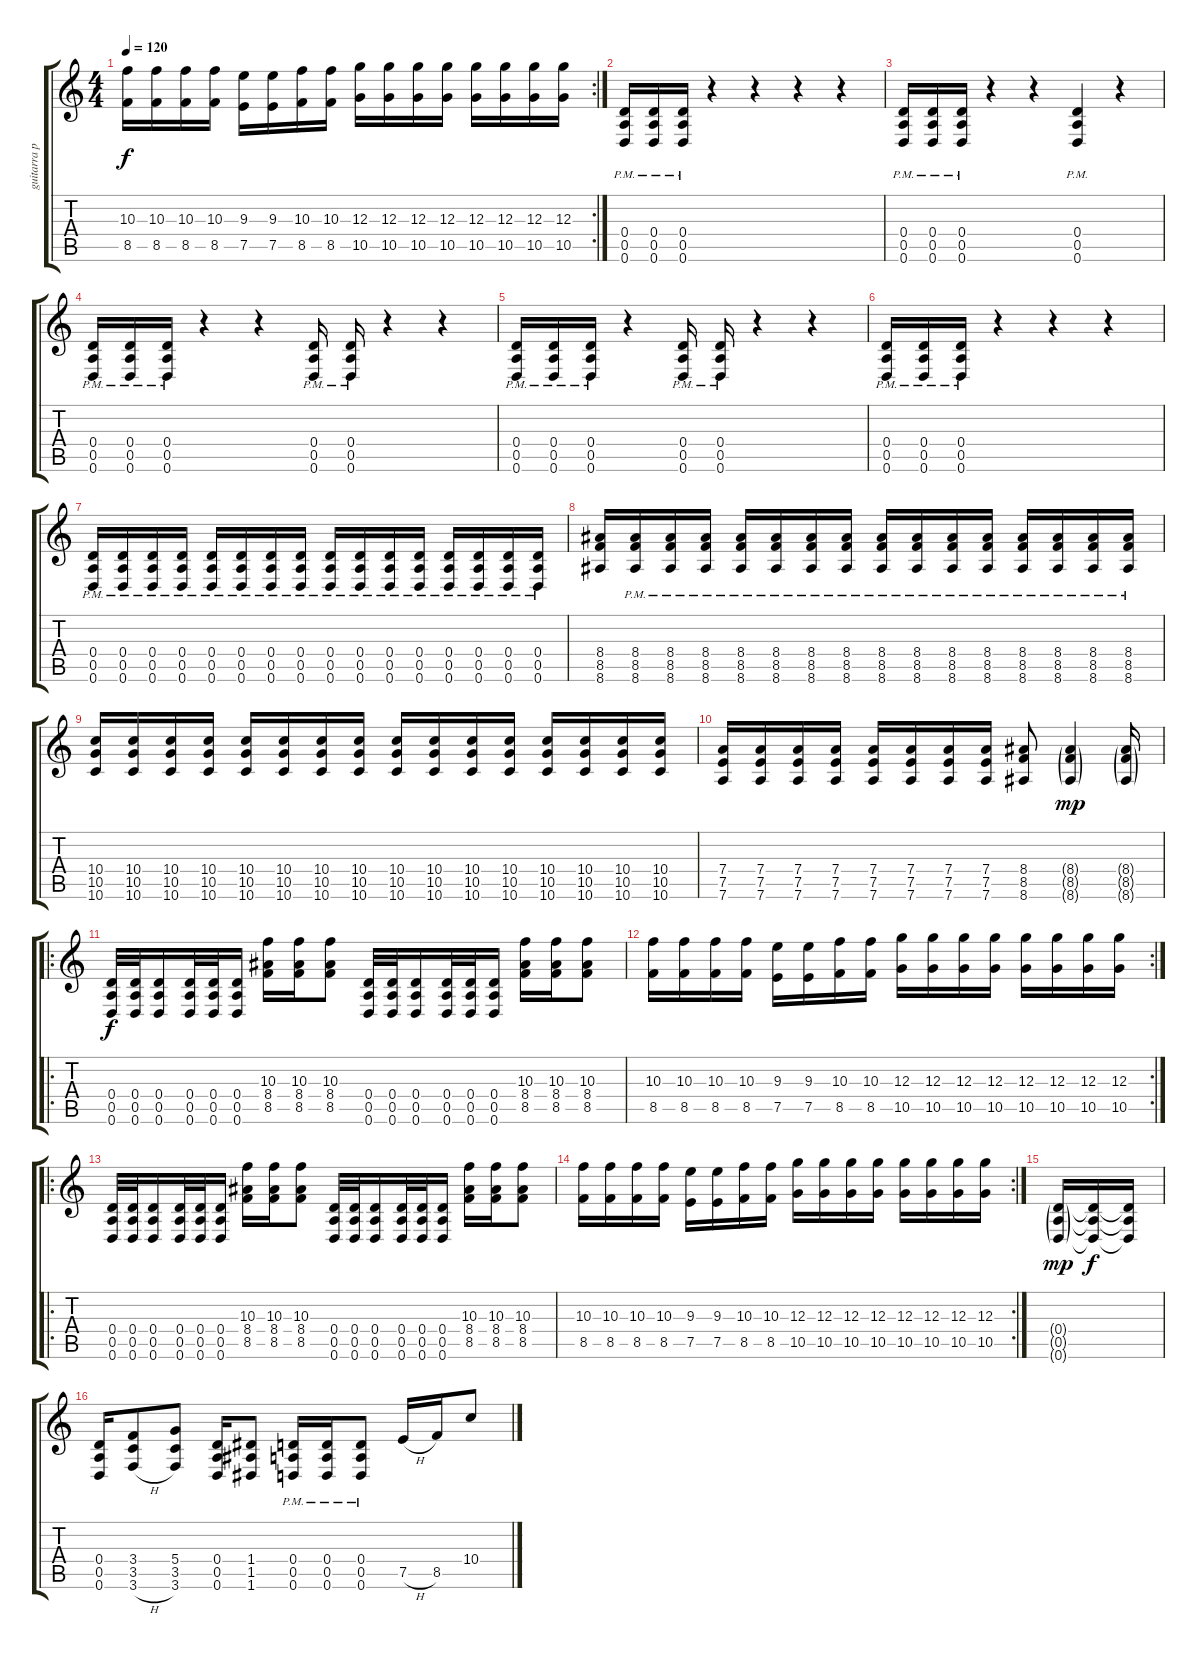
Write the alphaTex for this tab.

\track ("guitarra principal" "guitarra p") {instrument electricguitarclean}
\staff {score tabs}
\tuning (E4 B3 G3 D3 A2 D2) {hide}
\rc 2
\ts (4 4)
\tempo 120
\clef g2
\ks c
(10.3 8.5).16{dy f} (10.3 8.5).16 (10.3 8.5).16 (10.3 8.5).16 (9.3 7.5).16 (9.3 7.5).16 (10.3 8.5).16 (10.3 8.5).16 (12.3 10.5).16 (12.3 10.5).16 (12.3 10.5).16 (12.3 10.5).16 (12.3 10.5).16 (12.3 10.5).16 (12.3 10.5).16 (12.3 10.5).16 |
(0.4{pm} 0.5 0.6).16 (0.4{pm} 0.5 0.6).16 (0.4{pm} 0.5 0.6).16 r.4 r.4 r.4 r.4 |
(0.4{pm} 0.5 0.6).16 (0.4{pm} 0.5 0.6).16 (0.4{pm} 0.5 0.6).16 r.4 r.4 (0.4 0.5 0.6{pm}).4 r.4 |
(0.4{pm} 0.5 0.6).16 (0.4{pm} 0.5 0.6).16 (0.4{pm} 0.5 0.6).16 r.4 r.4 (0.4{pm} 0.5 0.6).16 (0.4{pm} 0.5 0.6).16 r.4 r.4 |
(0.4 0.5 0.6{pm}).16 (0.4 0.5 0.6{pm}).16 (0.4 0.5 0.6{pm}).16 r.4 (0.4 0.5 0.6{pm}).16 (0.4{pm} 0.5 0.6).16 r.4 r.4 |
(0.4 0.5{pm} 0.6).16 (0.4 0.5{pm} 0.6).16 (0.4 0.5{pm} 0.6).16 r.4 r.4 r.4 |
(0.4{pm} 0.5 0.6).16 (0.4{pm} 0.5 0.6).16 (0.4{pm} 0.5 0.6).16 (0.4{pm} 0.5 0.6).16 (0.4{pm} 0.5 0.6).16 (0.4{pm} 0.5 0.6).16 (0.4{pm} 0.5 0.6).16 (0.4{pm} 0.5 0.6).16 (0.4{pm} 0.5 0.6).16 (0.4{pm} 0.5 0.6).16 (0.4{pm} 0.5 0.6).16 (0.4{pm} 0.5 0.6).16 (0.4{pm} 0.5 0.6).16 (0.4{pm} 0.5 0.6).16 (0.4{pm} 0.5 0.6).16 (0.4{pm} 0.5 0.6).16 |
(8.4 8.5 8.6).16 (8.4{pm} 8.5 8.6).16 (8.4{pm} 8.5 8.6).16 (8.4{pm} 8.5 8.6).16 (8.4{pm} 8.5 8.6).16 (8.4{pm} 8.5 8.6).16 (8.4{pm} 8.5 8.6).16 (8.4{pm} 8.5 8.6).16 (8.4{pm} 8.5 8.6).16 (8.4{pm} 8.5 8.6).16 (8.4{pm} 8.5 8.6).16 (8.4{pm} 8.5 8.6).16 (8.4{pm} 8.5 8.6).16 (8.4{pm} 8.5 8.6).16 (8.4{pm} 8.5 8.6).16 (8.4{pm} 8.5 8.6).16 |
(10.4 10.5 10.6).16 (10.4 10.5 10.6).16 (10.4 10.5 10.6).16 (10.4 10.5 10.6).16 (10.4 10.5 10.6).16 (10.4 10.5 10.6).16 (10.4 10.5 10.6).16 (10.4 10.5 10.6).16 (10.4 10.5 10.6).16 (10.4 10.5 10.6).16 (10.4 10.5 10.6).16 (10.4 10.5 10.6).16 (10.4 10.5 10.6).16 (10.4 10.5 10.6).16 (10.4 10.5 10.6).16 (10.4 10.5 10.6).16 |
(7.4 7.5 7.6).16 (7.4 7.5 7.6).16 (7.4 7.5 7.6).16 (7.4 7.5 7.6).16 (7.4 7.5 7.6).16 (7.4 7.5 7.6).16 (7.4 7.5 7.6).16 (7.4 7.5 7.6).16 (8.4 8.5 8.6).8 (8.4{g} 8.5{g} 8.6{g}).4{dy mp} (8.4{g} 8.5{g} 8.6{g}).16 |
\ro
(0.4 0.5 0.6).32{dy f} (0.4 0.5 0.6).32 (0.4 0.5 0.6).16 (0.4 0.5 0.6).32 (0.4 0.5 0.6).32 (0.4 0.5 0.6).16 (10.3 8.4 8.5).16 (10.3 8.4 8.5).16 (10.3 8.4 8.5).8 (0.4 0.5 0.6).32 (0.4 0.5 0.6).32 (0.4 0.5 0.6).16 (0.4 0.5 0.6).32 (0.4 0.5 0.6).32 (0.4 0.5 0.6).16 (10.3 8.4 8.5).16 (10.3 8.4 8.5).16 (10.3 8.4 8.5).8 |
\rc 2
(10.3 8.5).16 (10.3 8.5).16 (10.3 8.5).16 (10.3 8.5).16 (9.3 7.5).16 (9.3 7.5).16 (10.3 8.5).16 (10.3 8.5).16 (12.3 10.5).16 (12.3 10.5).16 (12.3 10.5).16 (12.3 10.5).16 (12.3 10.5).16 (12.3 10.5).16 (12.3 10.5).16 (12.3 10.5).16 |
\ro
(0.4 0.5 0.6).32 (0.4 0.5 0.6).32 (0.4 0.5 0.6).16 (0.4 0.5 0.6).32 (0.4 0.5 0.6).32 (0.4 0.5 0.6).16 (10.3 8.4 8.5).16 (10.3 8.4 8.5).16 (10.3 8.4 8.5).8 (0.4 0.5 0.6).32 (0.4 0.5 0.6).32 (0.4 0.5 0.6).16 (0.4 0.5 0.6).32 (0.4 0.5 0.6).32 (0.4 0.5 0.6).16 (10.3 8.4 8.5).16 (10.3 8.4 8.5).16 (10.3 8.4 8.5).8 |
\rc 2
(10.3 8.5).16 (10.3 8.5).16 (10.3 8.5).16 (10.3 8.5).16 (9.3 7.5).16 (9.3 7.5).16 (10.3 8.5).16 (10.3 8.5).16 (12.3 10.5).16 (12.3 10.5).16 (12.3 10.5).16 (12.3 10.5).16 (12.3 10.5).16 (12.3 10.5).16 (12.3 10.5).16 (12.3 10.5).16 |
(0.4{g} 0.5{g} 0.6{g}).16{dy mp} (0.4{t} 0.5{t} 0.6{t}).16{dy f} (0.4{t} 0.5{t} 0.6{t}).16 |
(0.4 0.5 0.6).16 (3.4 3.5 3.6{h}).8 (5.4 3.5 3.6).8 (0.4 0.5 0.6).16 (1.4 1.5 1.6).8 (0.4{pm} 0.5 0.6).16 (0.4{pm} 0.5 0.6).16 (0.4{pm} 0.5 0.6).8 7.5{h}.16 8.5.16 10.4.8
